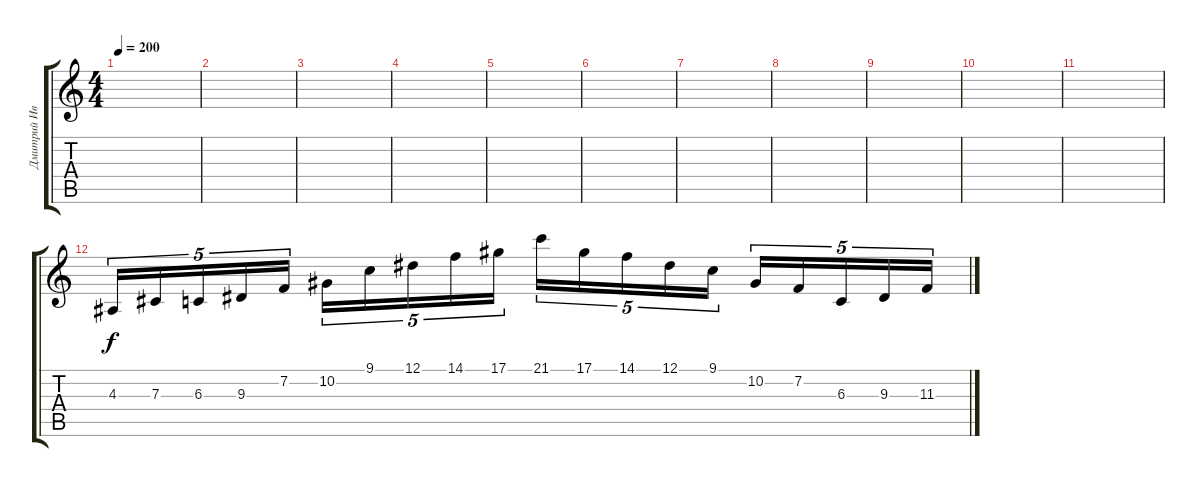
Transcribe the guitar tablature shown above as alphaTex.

\track ("Дмитрий Иванов" "Дмитрий Ив") {instrument musicbox}
\staff {score tabs}
\tuning (Eb4 Bb3 Gb3 Db3 Ab2 Eb2) {hide}
\ts (4 4)
\tempo 200
\clef g2
\ks c
|
|
|
|
|
|
|
|
|
|
|
4.3.16{tu (5 4) dy f volume 11 instrument lead8bassandlead} 7.3.16{tu (5 4)} 6.3.16{tu (5 4)} 9.3.16{tu (5 4)} 7.2.16{tu (5 4)} 10.2.16{tu (5 4)} 9.1.16{tu (5 4)} 12.1.16{tu (5 4)} 14.1.16{tu (5 4)} 17.1.16{tu (5 4)} 21.1.16{tu (5 4)} 17.1.16{tu (5 4)} 14.1.16{tu (5 4)} 12.1.16{tu (5 4)} 9.1.16{tu (5 4)} 10.2.16{tu (5 4)} 7.2.16{tu (5 4)} 6.3.16{tu (5 4)} 9.3.16{tu (5 4)} 11.3.16{tu (5 4)}
